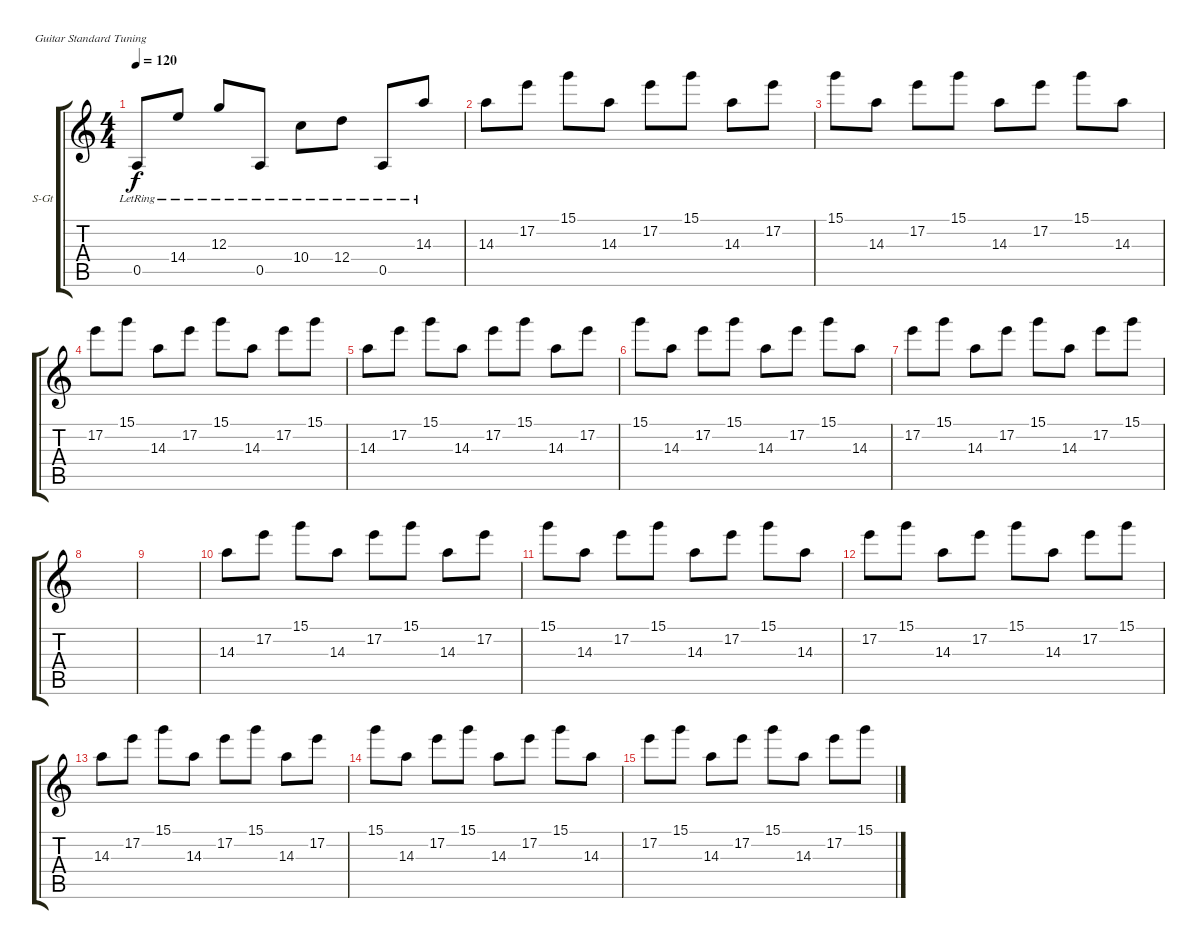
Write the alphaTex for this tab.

\bracketExtendMode groupsimilarinstruments
\firstSystemTrackNameOrientation horizontal
\otherSystemsTrackNameOrientation horizontal
\track ("Track 1" "S-Gt") {instrument acousticguitarsteel}
\staff {score tabs}
\tuning (E4 B3 G3 D3 A2 E2)
\ts (4 4)
\tempo 120
\clef g2
\ks c
0.5{lr}.8{dy f} 14.4{lr}.8 12.3{lr}.8 0.5{lr}.8 10.4{lr}.8 12.4{lr}.8 0.5{lr}.8 14.3{lr}.8 |
14.3.8 17.2.8 15.1.8 14.3.8 17.2.8 15.1.8 14.3.8 17.2.8 |
15.1.8 14.3.8 17.2.8 15.1.8 14.3.8 17.2.8 15.1.8 14.3.8 |
17.2.8 15.1.8 14.3.8 17.2.8 15.1.8 14.3.8 17.2.8 15.1.8 |
14.3.8 17.2.8 15.1.8 14.3.8 17.2.8 15.1.8 14.3.8 17.2.8 |
15.1.8 14.3.8 17.2.8 15.1.8 14.3.8 17.2.8 15.1.8 14.3.8 |
17.2.8 15.1.8 14.3.8 17.2.8 15.1.8 14.3.8 17.2.8 15.1.8 |
|
|
14.3.8 17.2.8 15.1.8 14.3.8 17.2.8 15.1.8 14.3.8 17.2.8 |
15.1.8 14.3.8 17.2.8 15.1.8 14.3.8 17.2.8 15.1.8 14.3.8 |
17.2.8 15.1.8 14.3.8 17.2.8 15.1.8 14.3.8 17.2.8 15.1.8 |
14.3.8 17.2.8 15.1.8 14.3.8 17.2.8 15.1.8 14.3.8 17.2.8 |
15.1.8 14.3.8 17.2.8 15.1.8 14.3.8 17.2.8 15.1.8 14.3.8 |
17.2.8 15.1.8 14.3.8 17.2.8 15.1.8 14.3.8 17.2.8 15.1.8
